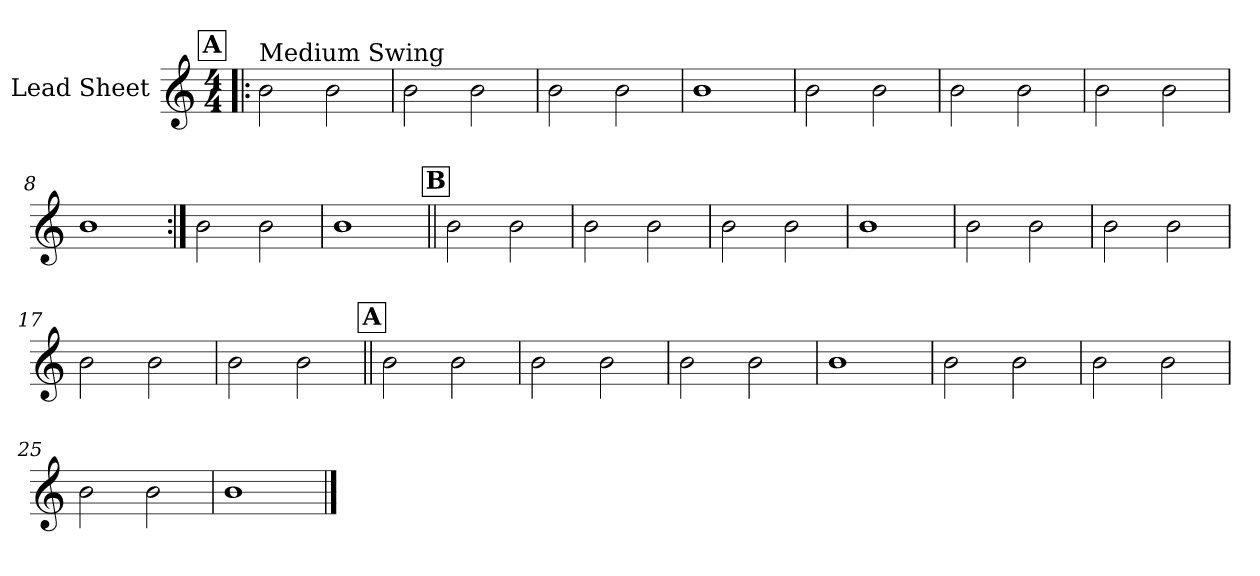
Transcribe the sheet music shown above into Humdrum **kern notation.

**kern
*part1
*staff1
*I"Lead Sheet
*clefG2
*k[]
*M4/4
!!LO:REH:place=s1:a:fs=14:t=A
=1!|:
!LO:TX:a:t=Medium Swing
2b\
2b\
=2
2b\
2b\
=3
2b\
2b\
=4
1b
!!LO:LB:g=z
=5
2b\
2b\
=6
2b\
2b\
=7
2b\
2b\
=8
1b
!!LO:LB:g=z
=9:|!
2b\
2b\
=10
1b
!!LO:LB:g=z
!!LO:REH:place=s1:a:fs=14:t=B
=11||
2b\
2b\
=12
2b\
2b\
=13
2b\
2b\
=14
1b
!!LO:LB:g=z
=15
2b\
2b\
=16
2b\
2b\
=17
2b\
2b\
=18
2b\
2b\
!!LO:LB:g=z
!!LO:REH:place=s1:a:fs=14:t=A
=19||
2b\
2b\
=20
2b\
2b\
=21
2b\
2b\
=22
1b
!!LO:LB:g=z
=23
2b\
2b\
=24
2b\
2b\
=25
2b\
2b\
=26
1b
==
*-
